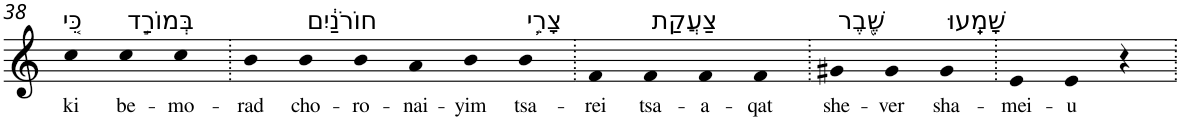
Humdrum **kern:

**kern	**text
*part1	*part1
*staff1	*staff1
*I"Piano	*
*I'Pno	*
!!LO:PB:g=z
*clefG2	*
*k[]	*
=38	=38
!LO:TX:a:t=כִּ֚י	!
!	!LO:LY:b
4cc	ki
!LO:TX:a:t=בְּמוֹרַ֣ד	!
!	!LO:LY:b
4cc	be-
!	!LO:LY:b
4cc	-mo-
=39.	=39.
!	!LO:LY:b
4b	-rad
!LO:TX:a:t=חוֹרֹנַ֔יִם	!
!	!LO:LY:b
4b	cho-
!	!LO:LY:b
4b	-ro-
!	!LO:LY:b
4a	-nai-
!	!LO:LY:b
4b	-yim
!LO:TX:a:t=צָרֵ֥י	!
!	!LO:LY:b
4b	tsa-
=40.	=40.
!	!LO:LY:b
4f	-rei
!LO:TX:a:t=צַעֲקַת	!
!	!LO:LY:b
4f	tsa-
!	!LO:LY:b
4f	-a-
!	!LO:LY:b
4f	-qat
=41.	=41.
!LO:TX:a:t=שֶׁ֖בֶר	!
!	!LO:LY:b
4g#X	she-
!	!LO:LY:b
4g#	-ver
!LO:TX:a:t=שָׁמֵֽעוּ	!
!	!LO:LY:b
4g#	sha-
=42.	=42.
!	!LO:LY:b
4e	-mei-
!	!LO:LY:b
4e	-u
4r	.
=.	=.
*-	*-
